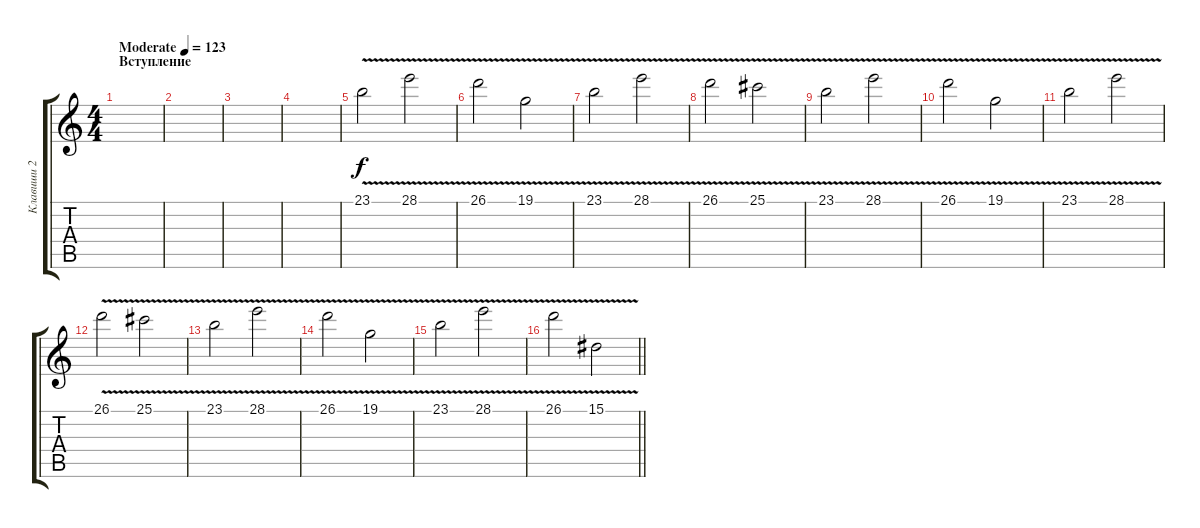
\track ("Клавиши 2" "Клавиши 2") {instrument lead6voice}
\staff {score tabs}
\tuning (C4 G3 Eb3 Bb2 F2 B1) {hide}
\ts (4 4)
\section ("" "Вступление")
\tempo (123 "Moderate")
\clef g2
\ks c
|
|
|
|
23.1{v}.2 28.1{v}.2 |
26.1{v}.2 19.1{v}.2 |
23.1{v}.2 28.1{v}.2 |
26.1{v}.2 25.1{v}.2 |
23.1{v}.2 28.1{v}.2 |
26.1{v}.2 19.1{v}.2 |
23.1{v}.2 28.1{v}.2 |
26.1{v}.2 25.1{v}.2 |
23.1{v}.2 28.1{v}.2 |
26.1{v}.2 19.1{v}.2 |
23.1{v}.2 28.1{v}.2 |
\barLineRight lightlight
26.1{v}.2 15.1{v}.2
